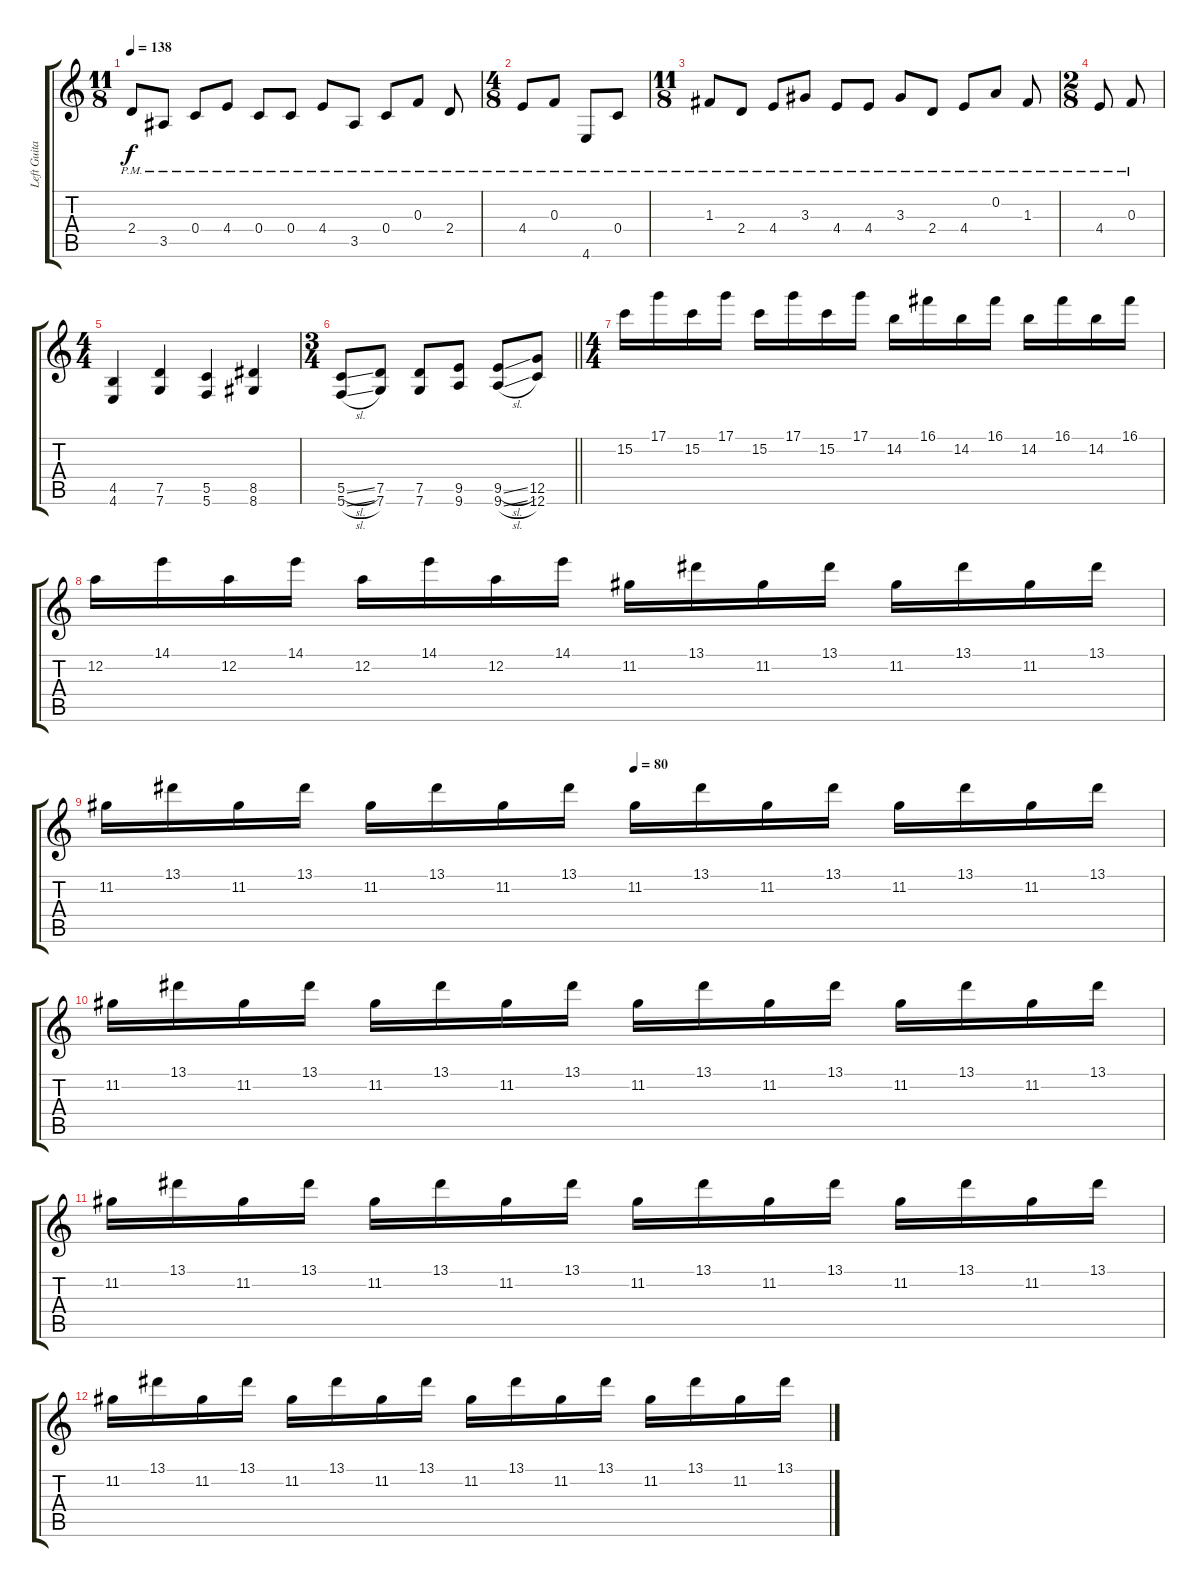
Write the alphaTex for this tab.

\track ("Left Guitar" "Left Guita") {instrument distortionguitar}
\staff {score tabs}
\tuning (D4 A3 F3 C3 G2 C2) {hide}
\ts (11 8)
\tempo 138
\clef g2
\ks c
2.4{pm}.8{dy f} 3.5{pm}.8 0.4{pm}.8 4.4{pm}.8 0.4{pm}.8 0.4{pm}.8 4.4{pm}.8 3.5{pm}.8 0.4{pm}.8 0.3{pm}.8 2.4{pm}.8 |
\ts (4 8)
4.4{pm}.8 0.3{pm}.8 4.6{pm}.8 0.4{pm}.8 |
\ts (11 8)
1.3{pm}.8 2.4{pm}.8 4.4{pm}.8 3.3{pm}.8 4.4{pm}.8 4.4{pm}.8 3.3{pm}.8 2.4{pm}.8 4.4{pm}.8 0.2{pm}.8 1.3{pm}.8 |
\ts (2 8)
4.4{pm}.8 0.3{pm}.8 |
\ts (4 4)
(4.5 4.6).4 (7.5 7.6).4 (5.5 5.6).4 (8.5 8.6).4 |
\ts (3 4)
\barLineRight lightlight
(5.5{sl} 5.6{sl}).8 (7.5 7.6).8 (7.5 7.6).8 (9.5 9.6).8 (9.5{sl} 9.6{sl}).8 (12.5 12.6).8 |
\ts (4 4)
15.2.16 17.1.16 15.2.16 17.1.16 15.2.16 17.1.16 15.2.16 17.1.16 14.2.16 16.1.16 14.2.16 16.1.16 14.2.16 16.1.16 14.2.16 16.1.16 |
12.2.16 14.1.16 12.2.16 14.1.16 12.2.16 14.1.16 12.2.16 14.1.16 11.2.16 13.1.16 11.2.16 13.1.16 11.2.16 13.1.16 11.2.16 13.1.16 |
\tempo (80 0.5)
11.2.16 13.1.16 11.2.16 13.1.16 11.2.16 13.1.16 11.2.16 13.1.16 11.2.16{volume 7} 13.1.16 11.2.16 13.1.16 11.2.16 13.1.16 11.2.16 13.1.16 |
11.2.16 13.1.16 11.2.16 13.1.16 11.2.16 13.1.16 11.2.16 13.1.16 11.2.16 13.1.16 11.2.16 13.1.16 11.2.16 13.1.16 11.2.16 13.1.16 |
11.2.16 13.1.16 11.2.16 13.1.16 11.2.16 13.1.16 11.2.16 13.1.16 11.2.16 13.1.16 11.2.16 13.1.16 11.2.16 13.1.16 11.2.16 13.1.16 |
11.2.16 13.1.16 11.2.16 13.1.16 11.2.16 13.1.16 11.2.16 13.1.16 11.2.16 13.1.16 11.2.16 13.1.16 11.2.16 13.1.16 11.2.16 13.1.16
